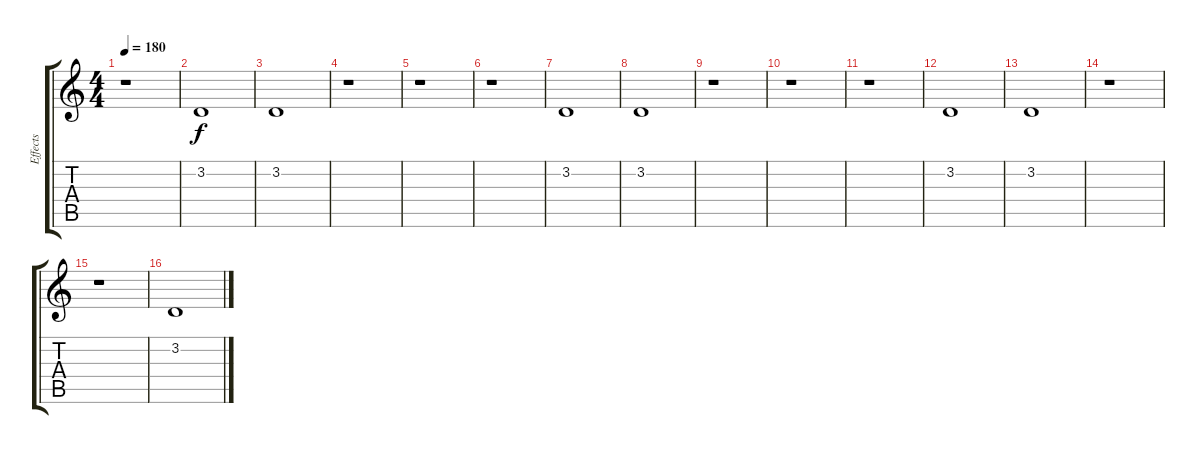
\track ("Effects" "Effects") {instrument fx7echoes}
\staff {score tabs}
\tuning (E4 B3 G3 D3 A2 E2) {hide}
\ts (4 4)
\tempo 180
\clef g2
\ks c
r.1{dy f instrument fx7echoes} |
3.2.1 |
3.2.1 |
r.1 |
r.1 |
r.1 |
3.2.1 |
3.2.1 |
r.1 |
r.1 |
r.1 |
3.2.1 |
3.2.1 |
r.1 |
r.1 |
3.2.1
